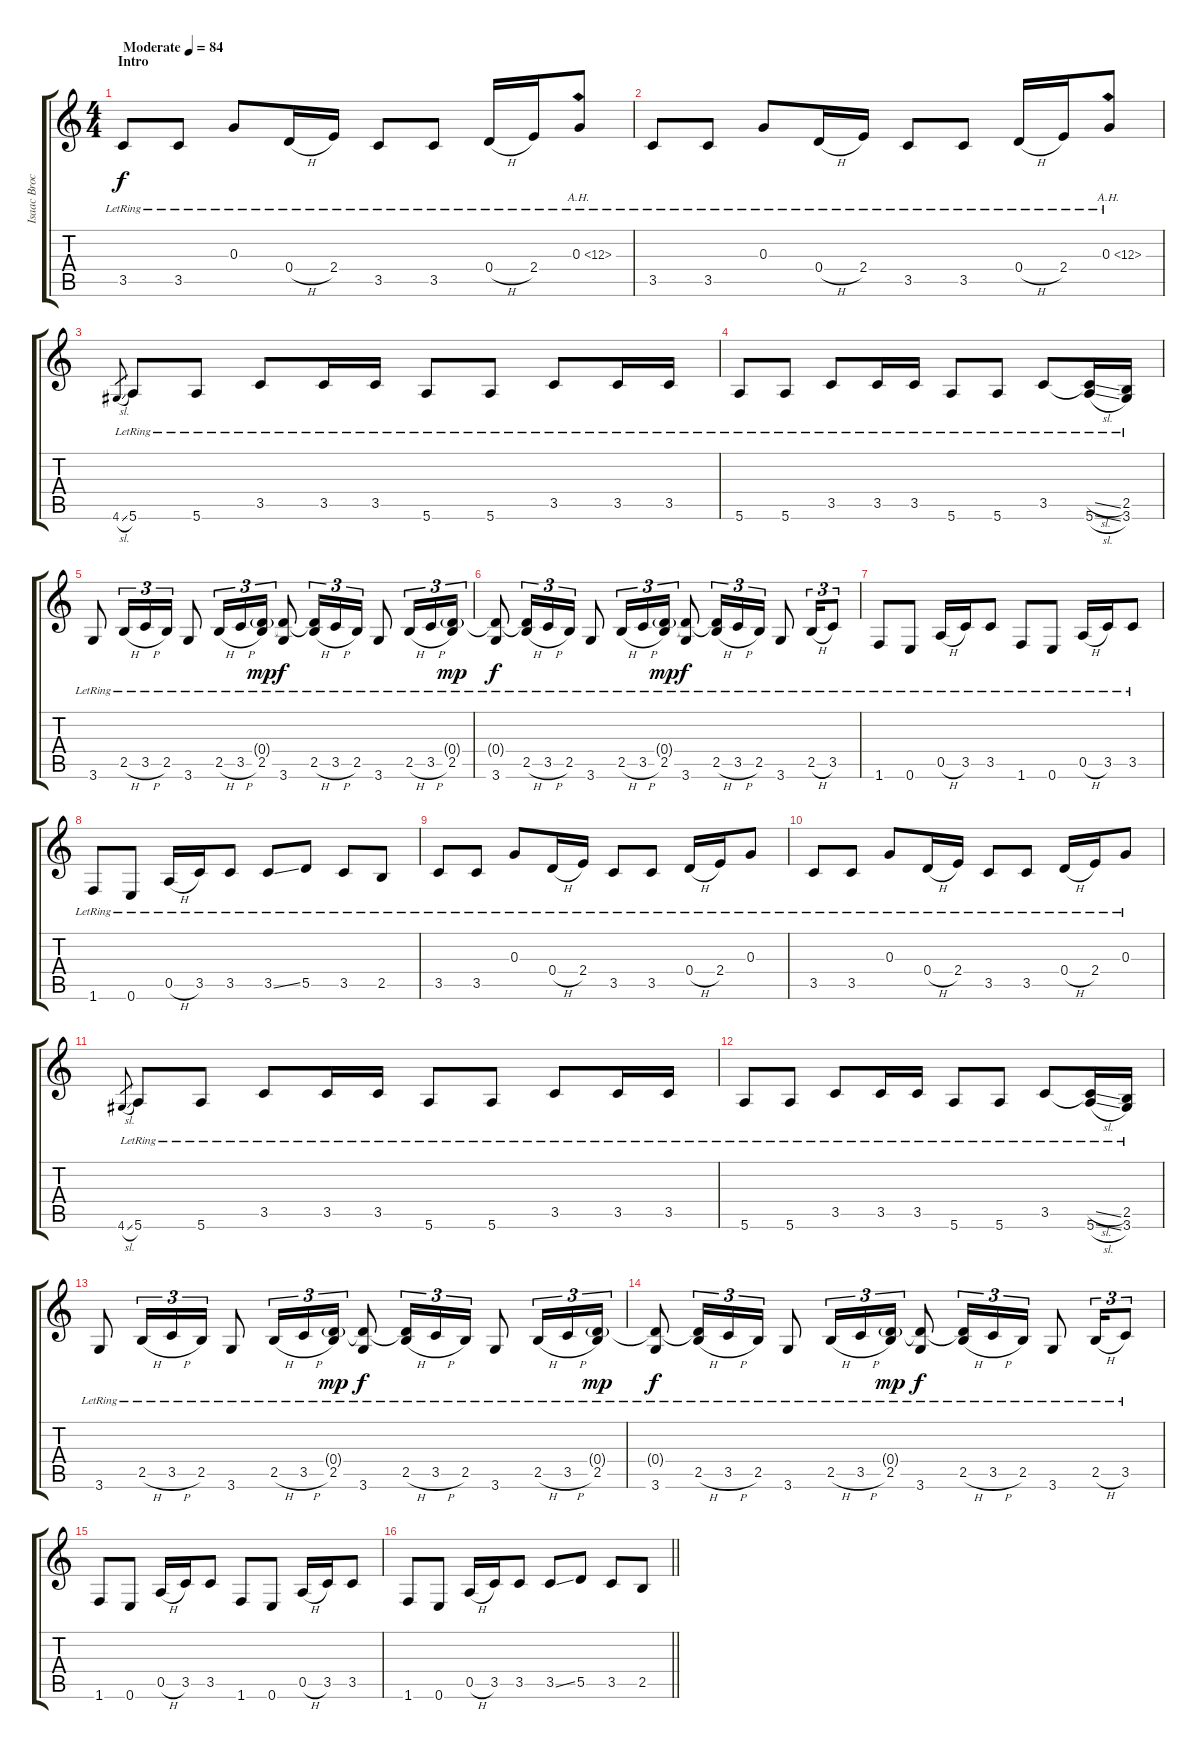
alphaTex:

\track ("Isaac Brock" "Isaac Broc") {instrument electricguitarclean}
\staff {score tabs}
\tuning (E4 B3 G3 D3 A2 E2) {hide}
\ts (4 4)
\section ("" "Intro")
\tempo (84 "Moderate")
\clef g2
\ks c
3.5{lr}.8{dy f instrument electricguitarclean} 3.5{lr}.8 0.3{lr}.8 0.4{h lr}.16 2.4{lr}.16 3.5{lr}.8 3.5{lr}.8 0.4{h lr}.16 2.4{lr}.16 0.3{ah 12 lr}.8 |
3.5{lr}.8 3.5{lr}.8 0.3{lr}.8 0.4{h lr}.16 2.4{lr}.16 3.5{lr}.8 3.5{lr}.8 0.4{h lr}.16 2.4{lr}.16 0.3{ah 12 lr}.8 |
4.6{sl}.8{gr} 5.6{lr}.8 5.6{lr}.8 3.5{lr}.8 3.5{lr}.16 3.5{lr}.16 5.6{lr}.8 5.6{lr}.8 3.5{lr}.8 3.5{lr}.16 3.5{lr}.16 |
5.6{lr}.8 5.6{lr}.8 3.5{lr}.8 3.5{lr}.16 3.5{lr}.16 5.6{lr}.8 5.6{lr}.8 3.5{lr}.8 (3.5{sl t} 5.6{sl lr}).16 (2.5{lr} 3.6{lr}).16 |
3.6{lr}.8 2.5{h lr}.16{tu (3 2)} 3.5{h lr}.16{tu (3 2)} 2.5{lr}.16{tu (3 2)} 3.6{lr}.8 2.5{h lr}.16{tu (3 2)} 3.5{h lr}.16{tu (3 2)} (0.4{g} 2.5{lr}).16{tu (3 2) dy mp} (0.4{t} 3.6{lr}).8{dy f} (0.4{t} 2.5{h lr}).16{tu (3 2)} 3.5{h lr}.16{tu (3 2)} 2.5{lr}.16{tu (3 2)} 3.6{lr}.8 2.5{h lr}.16{tu (3 2)} 3.5{h lr}.16{tu (3 2)} (0.4{g} 2.5{lr}).16{tu (3 2) dy mp} |
(0.4{t} 3.6{lr}).8{dy f} (0.4{t} 2.5{h lr}).16{tu (3 2)} 3.5{h lr}.16{tu (3 2)} 2.5{lr}.16{tu (3 2)} 3.6{lr}.8 2.5{h lr}.16{tu (3 2)} 3.5{h lr}.16{tu (3 2)} (0.4{g} 2.5{lr}).16{tu (3 2) dy mp} (0.4{t} 3.6{lr}).8{dy f} (0.4{t} 2.5{h lr}).16{tu (3 2)} 3.5{h lr}.16{tu (3 2)} 2.5{lr}.16{tu (3 2)} 3.6{lr}.8 2.5{h lr}.16{tu (3 2)} 3.5{lr}.8{tu (3 2)} |
1.6{lr}.8 0.6{lr}.8 0.5{h lr}.16 3.5{lr}.16 3.5{lr}.8 1.6{lr}.8 0.6{lr}.8 0.5{h lr}.16 3.5{lr}.16 3.5{lr}.8 |
1.6{lr}.8 0.6{lr}.8 0.5{h lr}.16 3.5{lr}.16 3.5{lr}.8 3.5{ss lr}.8 5.5{lr}.8 3.5{lr}.8 2.5{lr}.8 |
3.5{lr}.8 3.5{lr}.8 0.3{lr}.8 0.4{h lr}.16 2.4{lr}.16 3.5{lr}.8 3.5{lr}.8 0.4{h lr}.16 2.4{lr}.16 0.3{lr}.8 |
3.5{lr}.8 3.5{lr}.8 0.3{lr}.8 0.4{h lr}.16 2.4{lr}.16 3.5{lr}.8 3.5{lr}.8 0.4{h lr}.16 2.4{lr}.16 0.3{lr}.8 |
4.6{sl}.8{gr} 5.6{lr}.8 5.6{lr}.8 3.5{lr}.8 3.5{lr}.16 3.5{lr}.16 5.6{lr}.8 5.6{lr}.8 3.5{lr}.8 3.5{lr}.16 3.5{lr}.16 |
5.6{lr}.8 5.6{lr}.8 3.5{lr}.8 3.5{lr}.16 3.5{lr}.16 5.6{lr}.8 5.6{lr}.8 3.5{lr}.8 (3.5{sl t} 5.6{sl lr}).16 (2.5{lr} 3.6{lr}).16 |
3.6{lr}.8 2.5{h lr}.16{tu (3 2)} 3.5{h lr}.16{tu (3 2)} 2.5{lr}.16{tu (3 2)} 3.6{lr}.8 2.5{h lr}.16{tu (3 2)} 3.5{h lr}.16{tu (3 2)} (0.4{g} 2.5{lr}).16{tu (3 2) dy mp} (0.4{t} 3.6{lr}).8{dy f} (0.4{t} 2.5{h lr}).16{tu (3 2)} 3.5{h lr}.16{tu (3 2)} 2.5{lr}.16{tu (3 2)} 3.6{lr}.8 2.5{h lr}.16{tu (3 2)} 3.5{h lr}.16{tu (3 2)} (0.4{g} 2.5{lr}).16{tu (3 2) dy mp} |
(0.4{t} 3.6{lr}).8{dy f} (0.4{t} 2.5{h lr}).16{tu (3 2)} 3.5{h lr}.16{tu (3 2)} 2.5{lr}.16{tu (3 2)} 3.6{lr}.8 2.5{h lr}.16{tu (3 2)} 3.5{h lr}.16{tu (3 2)} (0.4{g} 2.5{lr}).16{tu (3 2) dy mp} (0.4{t} 3.6{lr}).8{dy f} (0.4{t} 2.5{h lr}).16{tu (3 2)} 3.5{h lr}.16{tu (3 2)} 2.5{lr}.16{tu (3 2)} 3.6{lr}.8 2.5{h lr}.16{tu (3 2)} 3.5{lr}.8{tu (3 2)} |
1.6.8 0.6.8 0.5{h}.16 3.5.16 3.5.8 1.6.8 0.6.8 0.5{h}.16 3.5.16 3.5.8 |
\barLineRight lightlight
1.6.8 0.6.8 0.5{h}.16 3.5.16 3.5.8 3.5{ss}.8 5.5.8 3.5.8 2.5.8
